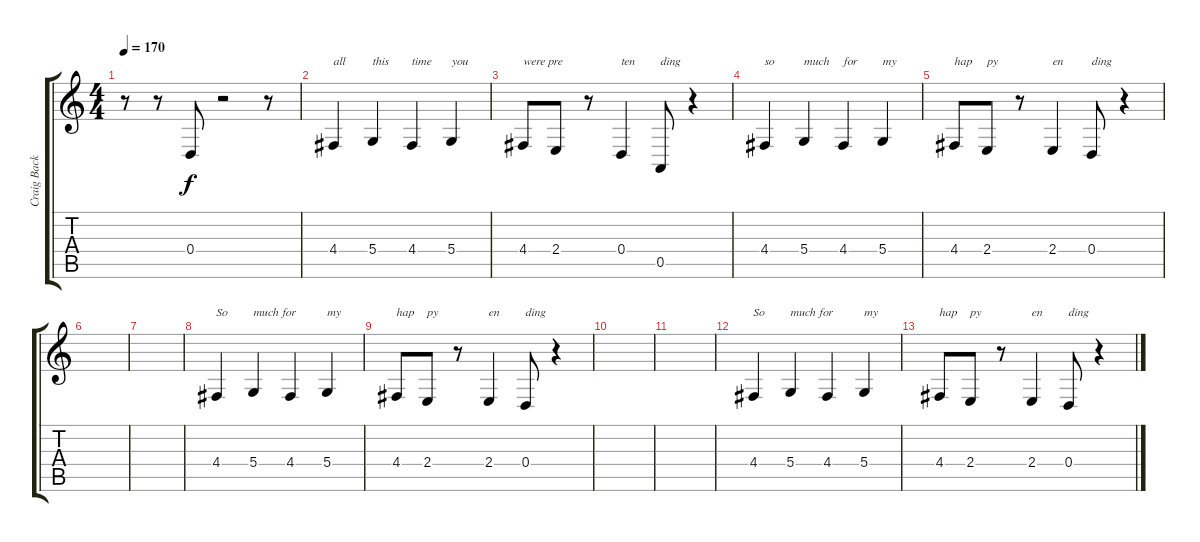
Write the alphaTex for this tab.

\track ("Craig Back Vocals" "Craig Back") {instrument lead5charang}
\staff {score tabs}
\tuning (E4 B3 G3 D3 A2 E2) {hide}
\ts (4 4)
\tempo 170
\clef g2
\ks c
r.8{dy f} r.8 0.4.8 r.2 r.8 |
4.4.4{txt "all"} 5.4.4{txt "this"} 4.4.4{txt "time"} 5.4.4{txt "you"} |
4.4.8{txt "were pre"} 2.4.8 r.8 0.4.4{txt "ten"} 0.5.8{txt "ding"} r.4 |
4.4.4{txt "so"} 5.4.4{txt "much"} 4.4.4{txt "for"} 5.4.4{txt "my"} |
4.4.8{txt "hap"} 2.4.8{txt "py"} r.8 2.4.4{txt "en"} 0.4.8{txt "ding"} r.4 |
|
|
4.4.4{txt "So"} 5.4.4{txt "much for"} 4.4.4 5.4.4{txt "my"} |
4.4.8{txt "hap"} 2.4.8{txt "py"} r.8 2.4.4{txt "en"} 0.4.8{txt "ding"} r.4 |
|
|
4.4.4{txt "So"} 5.4.4{txt "much for"} 4.4.4 5.4.4{txt "my"} |
4.4.8{txt "hap"} 2.4.8{txt "py"} r.8 2.4.4{txt "en"} 0.4.8{txt "ding"} r.4
